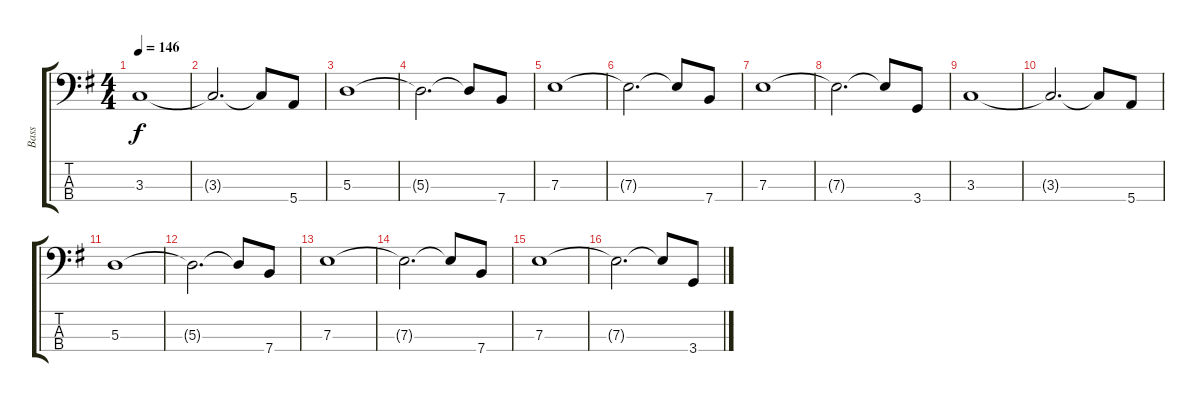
\track ("Bass" "Bass") {instrument electricbassfinger}
\staff {score tabs}
\tuning (G2 D2 A1 E1) {hide}
\ts (4 4)
\tempo 146
\clef f4
\ks eminor
3.3.1{dy f} |
3.3{t}.2{d} 3.3{t}.8 5.4.8 |
5.3.1 |
5.3{t}.2{d} 5.3{t}.8 7.4.8 |
7.3.1 |
7.3{t}.2{d} 7.3{t}.8 7.4.8 |
7.3.1 |
7.3{t}.2{d} 7.3{t}.8 3.4.8 |
3.3.1 |
3.3{t}.2{d} 3.3{t}.8 5.4.8 |
5.3.1 |
5.3{t}.2{d} 5.3{t}.8 7.4.8 |
7.3.1 |
7.3{t}.2{d} 7.3{t}.8 7.4.8 |
7.3.1 |
7.3{t}.2{d} 7.3{t}.8 3.4.8
